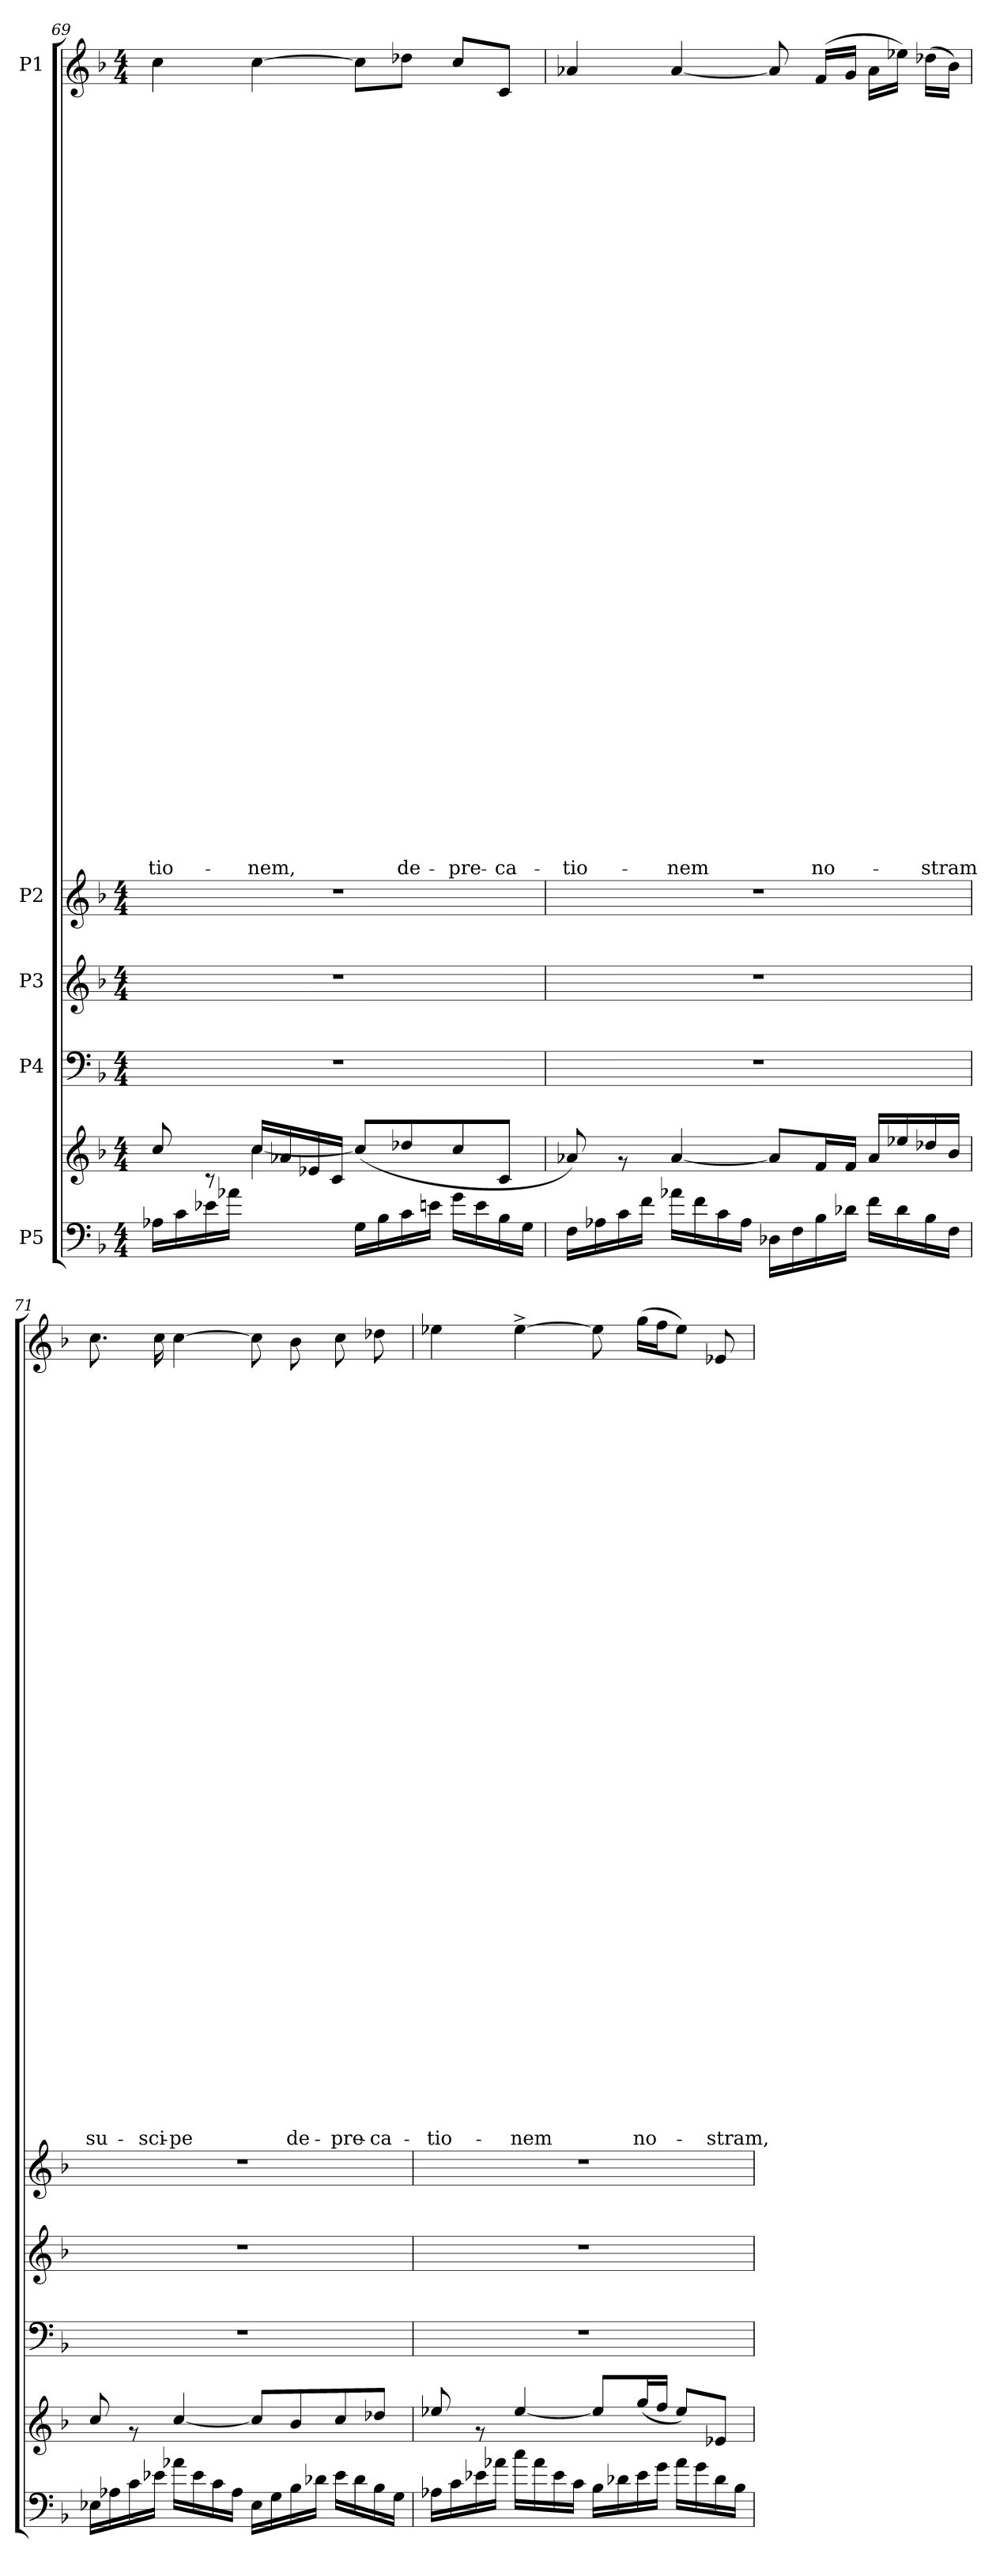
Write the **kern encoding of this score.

**kern	**kern	**kern	**kern	**kern	**kern	**text	**text	**text	**text	**text	**text	**text	**text	**text	**text	**text	**text	**text	**text	**text	**text	**text	**text	**text	**text	**text	**text	**text	**text	**text	**text	**text	**text	**text	**text	**text	**text	**text	**text	**text	**text	**text	**text	**text	**text	**text
*part5	*part5	*part4	*part3	*part2	*part1	*part1	*part1	*part1	*part1	*part1	*part1	*part1	*part1	*part1	*part1	*part1	*part1	*part1	*part1	*part1	*part1	*part1	*part1	*part1	*part1	*part1	*part1	*part1	*part1	*part1	*part1	*part1	*part1	*part1	*part1	*part1	*part1	*part1	*part1	*part1	*part1	*part1	*part1	*part1	*part1	*part1
*staff6	*staff5	*staff4	*staff3	*staff2	*staff1	*staff1	*staff1	*staff1	*staff1	*staff1	*staff1	*staff1	*staff1	*staff1	*staff1	*staff1	*staff1	*staff1	*staff1	*staff1	*staff1	*staff1	*staff1	*staff1	*staff1	*staff1	*staff1	*staff1	*staff1	*staff1	*staff1	*staff1	*staff1	*staff1	*staff1	*staff1	*staff1	*staff1	*staff1	*staff1	*staff1	*staff1	*staff1	*staff1	*staff1	*staff1
*I"P5	*	*I"P4	*I"P3	*I"P2	*I"P1	*	*	*	*	*	*	*	*	*	*	*	*	*	*	*	*	*	*	*	*	*	*	*	*	*	*	*	*	*	*	*	*	*	*	*	*	*	*	*	*	*
!!LO:LB:g=z
*clefF4	*clefG2	*clefF4	*clefG2	*clefG2	*clefG2	*	*	*	*	*	*	*	*	*	*	*	*	*	*	*	*	*	*	*	*	*	*	*	*	*	*	*	*	*	*	*	*	*	*	*	*	*	*	*	*	*
*	*	*	*ITrd7c12	*	*	*	*	*	*	*	*	*	*	*	*	*	*	*	*	*	*	*	*	*	*	*	*	*	*	*	*	*	*	*	*	*	*	*	*	*	*	*	*	*	*	*
*k[b-]	*k[b-]	*k[b-]	*k[b-]	*k[b-]	*k[b-]	*	*	*	*	*	*	*	*	*	*	*	*	*	*	*	*	*	*	*	*	*	*	*	*	*	*	*	*	*	*	*	*	*	*	*	*	*	*	*	*	*
*F:	*F:	*F:	*F:	*F:	*F:	*	*	*	*	*	*	*	*	*	*	*	*	*	*	*	*	*	*	*	*	*	*	*	*	*	*	*	*	*	*	*	*	*	*	*	*	*	*	*	*	*
*M4/4	*M4/4	*M4/4	*M4/4	*M4/4	*M4/4	*	*	*	*	*	*	*	*	*	*	*	*	*	*	*	*	*	*	*	*	*	*	*	*	*	*	*	*	*	*	*	*	*	*	*	*	*	*	*	*	*
=69	=69	=69	=69	=69	=69	=69	=69	=69	=69	=69	=69	=69	=69	=69	=69	=69	=69	=69	=69	=69	=69	=69	=69	=69	=69	=69	=69	=69	=69	=69	=69	=69	=69	=69	=69	=69	=69	=69	=69	=69	=69	=69	=69	=69	=69	=69
*^	*^	*	*	*	*	*	*	*	*	*	*	*	*	*	*	*	*	*	*	*	*	*	*	*	*	*	*	*	*	*	*	*	*	*	*	*	*	*	*	*	*	*	*	*	*	*
!	!	!	!	!	!	!	!	!	!	!	!	!	!	!	!	!	!	!	!	!	!	!	!	!	!	!	!	!	!	!	!	!	!	!	!	!	!	!	!	!	!	!	!	!	!	!	!	!LO:LY:b
16A-i\LL	1ryy	4ryy	8cc/	1r	1r	1r	4cc\	.	.	.	.	.	.	.	.	.	.	.	.	.	.	.	.	.	.	.	.	.	.	.	.	.	.	.	.	.	.	.	.	.	.	.	.	.	.	.	.	-tio-
16c\	.	.	.	.	.	.	.	.	.	.	.	.	.	.	.	.	.	.	.	.	.	.	.	.	.	.	.	.	.	.	.	.	.	.	.	.	.	.	.	.	.	.	.	.	.	.	.	.
16e-i\	.	.	8rc	.	.	.	.	.	.	.	.	.	.	.	.	.	.	.	.	.	.	.	.	.	.	.	.	.	.	.	.	.	.	.	.	.	.	.	.	.	.	.	.	.	.	.	.	.
16a-i\JJ	.	.	.	.	.	.	.	.	.	.	.	.	.	.	.	.	.	.	.	.	.	.	.	.	.	.	.	.	.	.	.	.	.	.	.	.	.	.	.	.	.	.	.	.	.	.	.	.
!	!	!	!	!	!	!	!	!	!	!	!	!	!	!	!	!	!	!	!	!	!	!	!	!	!	!	!	!	!	!	!	!	!	!	!	!	!	!	!	!	!	!	!	!	!	!	!	!LO:LY:b
4ryy	.	16cc/LL	[>4cc\	.	.	.	[>4cc\	.	.	.	.	.	.	.	.	.	.	.	.	.	.	.	.	.	.	.	.	.	.	.	.	.	.	.	.	.	.	.	.	.	.	.	.	.	.	.	.	-nem,
.	.	16a-i/	.	.	.	.	.	.	.	.	.	.	.	.	.	.	.	.	.	.	.	.	.	.	.	.	.	.	.	.	.	.	.	.	.	.	.	.	.	.	.	.	.	.	.	.	.	.
.	.	16e-i/	.	.	.	.	.	.	.	.	.	.	.	.	.	.	.	.	.	.	.	.	.	.	.	.	.	.	.	.	.	.	.	.	.	.	.	.	.	.	.	.	.	.	.	.	.	.
.	.	16c/JJ	.	.	.	.	.	.	.	.	.	.	.	.	.	.	.	.	.	.	.	.	.	.	.	.	.	.	.	.	.	.	.	.	.	.	.	.	.	.	.	.	.	.	.	.	.	.
16G\LL	.	2ryy	(>8cc/L]	.	.	.	8cc\L]	.	.	.	.	.	.	.	.	.	.	.	.	.	.	.	.	.	.	.	.	.	.	.	.	.	.	.	.	.	.	.	.	.	.	.	.	.	.	.	.	.
16B-\	.	.	.	.	.	.	.	.	.	.	.	.	.	.	.	.	.	.	.	.	.	.	.	.	.	.	.	.	.	.	.	.	.	.	.	.	.	.	.	.	.	.	.	.	.	.	.	.
!	!	!	!	!	!	!	!	!	!	!	!	!	!	!	!	!	!	!	!	!	!	!	!	!	!	!	!	!	!	!	!	!	!	!	!	!	!	!	!	!	!	!	!	!	!	!	!	!LO:LY:b
16c\	.	.	8dd-i/	.	.	.	8dd-i\J	.	.	.	.	.	.	.	.	.	.	.	.	.	.	.	.	.	.	.	.	.	.	.	.	.	.	.	.	.	.	.	.	.	.	.	.	.	.	.	.	de-
16en\JJ	.	.	.	.	.	.	.	.	.	.	.	.	.	.	.	.	.	.	.	.	.	.	.	.	.	.	.	.	.	.	.	.	.	.	.	.	.	.	.	.	.	.	.	.	.	.	.	.
!	!	!	!	!	!	!	!	!	!	!	!	!	!	!	!	!	!	!	!	!	!	!	!	!	!	!	!	!	!	!	!	!	!	!	!	!	!	!	!	!	!	!	!	!	!	!	!	!LO:LY:b
16g\LL	.	.	8cc/	.	.	.	8cc/L	.	.	.	.	.	.	.	.	.	.	.	.	.	.	.	.	.	.	.	.	.	.	.	.	.	.	.	.	.	.	.	.	.	.	.	.	.	.	.	.	-pre-
16e\	.	.	.	.	.	.	.	.	.	.	.	.	.	.	.	.	.	.	.	.	.	.	.	.	.	.	.	.	.	.	.	.	.	.	.	.	.	.	.	.	.	.	.	.	.	.	.	.
!	!	!	!	!	!	!	!	!	!	!	!	!	!	!	!	!	!	!	!	!	!	!	!	!	!	!	!	!	!	!	!	!	!	!	!	!	!	!	!	!	!	!	!	!	!	!	!	!LO:LY:b
16B-\	.	.	8c/J	.	.	.	8c/J	.	.	.	.	.	.	.	.	.	.	.	.	.	.	.	.	.	.	.	.	.	.	.	.	.	.	.	.	.	.	.	.	.	.	.	.	.	.	.	.	-ca-
16G\JJ	.	.	.	.	.	.	.	.	.	.	.	.	.	.	.	.	.	.	.	.	.	.	.	.	.	.	.	.	.	.	.	.	.	.	.	.	.	.	.	.	.	.	.	.	.	.	.	.
=70	=70	=70	=70	=70	=70	=70	=70	=70	=70	=70	=70	=70	=70	=70	=70	=70	=70	=70	=70	=70	=70	=70	=70	=70	=70	=70	=70	=70	=70	=70	=70	=70	=70	=70	=70	=70	=70	=70	=70	=70	=70	=70	=70	=70	=70	=70	=70	=70
!	!	!	!	!	!	!	!	!	!	!	!	!	!	!	!	!	!	!	!	!	!	!	!	!	!	!	!	!	!	!	!	!	!	!	!	!	!	!	!	!	!	!	!	!	!	!	!	!LO:LY:b
16F\LL	1ryy	1ryy	8a-i/)	1r	1r	1r	4a-i/	.	.	.	.	.	.	.	.	.	.	.	.	.	.	.	.	.	.	.	.	.	.	.	.	.	.	.	.	.	.	.	.	.	.	.	.	.	.	.	.	-tio-
16A-i\	.	.	.	.	.	.	.	.	.	.	.	.	.	.	.	.	.	.	.	.	.	.	.	.	.	.	.	.	.	.	.	.	.	.	.	.	.	.	.	.	.	.	.	.	.	.	.	.
16c\	.	.	8r	.	.	.	.	.	.	.	.	.	.	.	.	.	.	.	.	.	.	.	.	.	.	.	.	.	.	.	.	.	.	.	.	.	.	.	.	.	.	.	.	.	.	.	.	.
16f\JJ	.	.	.	.	.	.	.	.	.	.	.	.	.	.	.	.	.	.	.	.	.	.	.	.	.	.	.	.	.	.	.	.	.	.	.	.	.	.	.	.	.	.	.	.	.	.	.	.
!	!	!	!	!	!	!	!	!	!	!	!	!	!	!	!	!	!	!	!	!	!	!	!	!	!	!	!	!	!	!	!	!	!	!	!	!	!	!	!	!	!	!	!	!	!	!	!	!LO:LY:b
16a-i\LL	.	.	[>4a-/	.	.	.	[<4a-/	.	.	.	.	.	.	.	.	.	.	.	.	.	.	.	.	.	.	.	.	.	.	.	.	.	.	.	.	.	.	.	.	.	.	.	.	.	.	.	.	-nem
16f\	.	.	.	.	.	.	.	.	.	.	.	.	.	.	.	.	.	.	.	.	.	.	.	.	.	.	.	.	.	.	.	.	.	.	.	.	.	.	.	.	.	.	.	.	.	.	.	.
16c\	.	.	.	.	.	.	.	.	.	.	.	.	.	.	.	.	.	.	.	.	.	.	.	.	.	.	.	.	.	.	.	.	.	.	.	.	.	.	.	.	.	.	.	.	.	.	.	.
16A-\JJ	.	.	.	.	.	.	.	.	.	.	.	.	.	.	.	.	.	.	.	.	.	.	.	.	.	.	.	.	.	.	.	.	.	.	.	.	.	.	.	.	.	.	.	.	.	.	.	.
16D-i\LL	.	.	8a-/L]	.	.	.	8a-/]	.	.	.	.	.	.	.	.	.	.	.	.	.	.	.	.	.	.	.	.	.	.	.	.	.	.	.	.	.	.	.	.	.	.	.	.	.	.	.	.	.
16F\	.	.	.	.	.	.	.	.	.	.	.	.	.	.	.	.	.	.	.	.	.	.	.	.	.	.	.	.	.	.	.	.	.	.	.	.	.	.	.	.	.	.	.	.	.	.	.	.
!	!	!	!	!	!	!	!	!	!	!	!	!	!	!	!	!	!	!	!	!	!	!	!	!	!	!	!	!	!	!	!	!	!	!	!	!	!	!	!	!	!	!	!	!	!	!	!	!LO:LY:b
16B-\	.	.	16f/L	.	.	.	(>16f/LL	.	.	.	.	.	.	.	.	.	.	.	.	.	.	.	.	.	.	.	.	.	.	.	.	.	.	.	.	.	.	.	.	.	.	.	.	.	.	.	.	no-
16d-i\JJ	.	.	16f/JJ	.	.	.	16g/JJ	.	.	.	.	.	.	.	.	.	.	.	.	.	.	.	.	.	.	.	.	.	.	.	.	.	.	.	.	.	.	.	.	.	.	.	.	.	.	.	.	.
16f\LL	.	.	16a-/LL	.	.	.	16a-\LL	.	.	.	.	.	.	.	.	.	.	.	.	.	.	.	.	.	.	.	.	.	.	.	.	.	.	.	.	.	.	.	.	.	.	.	.	.	.	.	.	.
16d-\	.	.	16ee-i/	.	.	.	16ee-i\JJ)	.	.	.	.	.	.	.	.	.	.	.	.	.	.	.	.	.	.	.	.	.	.	.	.	.	.	.	.	.	.	.	.	.	.	.	.	.	.	.	.	.
!	!	!	!	!	!	!	!	!	!	!	!	!	!	!	!	!	!	!	!	!	!	!	!	!	!	!	!	!	!	!	!	!	!	!	!	!	!	!	!	!	!	!	!	!	!	!	!	!LO:LY:b
16B-\	.	.	16dd-i/	.	.	.	(>16dd-i\LL	.	.	.	.	.	.	.	.	.	.	.	.	.	.	.	.	.	.	.	.	.	.	.	.	.	.	.	.	.	.	.	.	.	.	.	.	.	.	.	.	-stram
16F\JJ	.	.	16b-/JJ	.	.	.	16b-\JJ)	.	.	.	.	.	.	.	.	.	.	.	.	.	.	.	.	.	.	.	.	.	.	.	.	.	.	.	.	.	.	.	.	.	.	.	.	.	.	.	.	.
=71	=71	=71	=71	=71	=71	=71	=71	=71	=71	=71	=71	=71	=71	=71	=71	=71	=71	=71	=71	=71	=71	=71	=71	=71	=71	=71	=71	=71	=71	=71	=71	=71	=71	=71	=71	=71	=71	=71	=71	=71	=71	=71	=71	=71	=71	=71	=71	=71
!	!	!	!	!	!	!	!	!	!	!	!	!	!	!	!	!	!	!	!	!	!	!	!	!	!	!	!	!	!	!	!	!	!	!	!	!	!	!	!	!	!	!	!	!	!	!	!	!LO:LY:b
16E-i\LL	1ryy	1ryy	8cc/	1r	1r	1r	8.cc\	.	.	.	.	.	.	.	.	.	.	.	.	.	.	.	.	.	.	.	.	.	.	.	.	.	.	.	.	.	.	.	.	.	.	.	.	.	.	.	.	su-
16A-i\	.	.	.	.	.	.	.	.	.	.	.	.	.	.	.	.	.	.	.	.	.	.	.	.	.	.	.	.	.	.	.	.	.	.	.	.	.	.	.	.	.	.	.	.	.	.	.	.
16c\	.	.	8r	.	.	.	.	.	.	.	.	.	.	.	.	.	.	.	.	.	.	.	.	.	.	.	.	.	.	.	.	.	.	.	.	.	.	.	.	.	.	.	.	.	.	.	.	.
!	!	!	!	!	!	!	!	!	!	!	!	!	!	!	!	!	!	!	!	!	!	!	!	!	!	!	!	!	!	!	!	!	!	!	!	!	!	!	!	!	!	!	!	!	!	!	!	!LO:LY:b
16e-i\JJ	.	.	.	.	.	.	16cc\	.	.	.	.	.	.	.	.	.	.	.	.	.	.	.	.	.	.	.	.	.	.	.	.	.	.	.	.	.	.	.	.	.	.	.	.	.	.	.	.	-sci-
!	!	!	!	!	!	!	!	!	!	!	!	!	!	!	!	!	!	!	!	!	!	!	!	!	!	!	!	!	!	!	!	!	!	!	!	!	!	!	!	!	!	!	!	!	!	!	!	!LO:LY:b
16a-i\LL	.	.	[>4cc/	.	.	.	[>4cc\	.	.	.	.	.	.	.	.	.	.	.	.	.	.	.	.	.	.	.	.	.	.	.	.	.	.	.	.	.	.	.	.	.	.	.	.	.	.	.	.	-pe
16e-\	.	.	.	.	.	.	.	.	.	.	.	.	.	.	.	.	.	.	.	.	.	.	.	.	.	.	.	.	.	.	.	.	.	.	.	.	.	.	.	.	.	.	.	.	.	.	.	.
16c\	.	.	.	.	.	.	.	.	.	.	.	.	.	.	.	.	.	.	.	.	.	.	.	.	.	.	.	.	.	.	.	.	.	.	.	.	.	.	.	.	.	.	.	.	.	.	.	.
16A-\JJ	.	.	.	.	.	.	.	.	.	.	.	.	.	.	.	.	.	.	.	.	.	.	.	.	.	.	.	.	.	.	.	.	.	.	.	.	.	.	.	.	.	.	.	.	.	.	.	.
16E-\LL	.	.	8cc/L]	.	.	.	8cc\]	.	.	.	.	.	.	.	.	.	.	.	.	.	.	.	.	.	.	.	.	.	.	.	.	.	.	.	.	.	.	.	.	.	.	.	.	.	.	.	.	.
16G\	.	.	.	.	.	.	.	.	.	.	.	.	.	.	.	.	.	.	.	.	.	.	.	.	.	.	.	.	.	.	.	.	.	.	.	.	.	.	.	.	.	.	.	.	.	.	.	.
!	!	!	!	!	!	!	!	!	!	!	!	!	!	!	!	!	!	!	!	!	!	!	!	!	!	!	!	!	!	!	!	!	!	!	!	!	!	!	!	!	!	!	!	!	!	!	!	!LO:LY:b
16B-\	.	.	8b-/	.	.	.	8b-\	.	.	.	.	.	.	.	.	.	.	.	.	.	.	.	.	.	.	.	.	.	.	.	.	.	.	.	.	.	.	.	.	.	.	.	.	.	.	.	.	de-
16d-i\JJ	.	.	.	.	.	.	.	.	.	.	.	.	.	.	.	.	.	.	.	.	.	.	.	.	.	.	.	.	.	.	.	.	.	.	.	.	.	.	.	.	.	.	.	.	.	.	.	.
!	!	!	!	!	!	!	!	!	!	!	!	!	!	!	!	!	!	!	!	!	!	!	!	!	!	!	!	!	!	!	!	!	!	!	!	!	!	!	!	!	!	!	!	!	!	!	!	!LO:LY:b
16e-\LL	.	.	8cc/	.	.	.	8cc\	.	.	.	.	.	.	.	.	.	.	.	.	.	.	.	.	.	.	.	.	.	.	.	.	.	.	.	.	.	.	.	.	.	.	.	.	.	.	.	.	-pre-
16d-\	.	.	.	.	.	.	.	.	.	.	.	.	.	.	.	.	.	.	.	.	.	.	.	.	.	.	.	.	.	.	.	.	.	.	.	.	.	.	.	.	.	.	.	.	.	.	.	.
!	!	!	!	!	!	!	!	!	!	!	!	!	!	!	!	!	!	!	!	!	!	!	!	!	!	!	!	!	!	!	!	!	!	!	!	!	!	!	!	!	!	!	!	!	!	!	!	!LO:LY:b
16B-\	.	.	8dd-i/J	.	.	.	8dd-i\	.	.	.	.	.	.	.	.	.	.	.	.	.	.	.	.	.	.	.	.	.	.	.	.	.	.	.	.	.	.	.	.	.	.	.	.	.	.	.	.	-ca-
16G\JJ	.	.	.	.	.	.	.	.	.	.	.	.	.	.	.	.	.	.	.	.	.	.	.	.	.	.	.	.	.	.	.	.	.	.	.	.	.	.	.	.	.	.	.	.	.	.	.	.
!!LO:PB:g=z
=72	=72	=72	=72	=72	=72	=72	=72	=72	=72	=72	=72	=72	=72	=72	=72	=72	=72	=72	=72	=72	=72	=72	=72	=72	=72	=72	=72	=72	=72	=72	=72	=72	=72	=72	=72	=72	=72	=72	=72	=72	=72	=72	=72	=72	=72	=72	=72	=72
!	!	!	!	!	!	!	!	!	!	!	!	!	!	!	!	!	!	!	!	!	!	!	!	!	!	!	!	!	!	!	!	!	!	!	!	!	!	!	!	!	!	!	!	!	!	!	!	!LO:LY:b
16A-i\LL	1ryy	1ryy	8ee-i/	1r	1r	1r	4ee-i\	.	.	.	.	.	.	.	.	.	.	.	.	.	.	.	.	.	.	.	.	.	.	.	.	.	.	.	.	.	.	.	.	.	.	.	.	.	.	.	.	-tio-
16c\	.	.	.	.	.	.	.	.	.	.	.	.	.	.	.	.	.	.	.	.	.	.	.	.	.	.	.	.	.	.	.	.	.	.	.	.	.	.	.	.	.	.	.	.	.	.	.	.
16e-i\	.	.	8r	.	.	.	.	.	.	.	.	.	.	.	.	.	.	.	.	.	.	.	.	.	.	.	.	.	.	.	.	.	.	.	.	.	.	.	.	.	.	.	.	.	.	.	.	.
16a-i\JJ	.	.	.	.	.	.	.	.	.	.	.	.	.	.	.	.	.	.	.	.	.	.	.	.	.	.	.	.	.	.	.	.	.	.	.	.	.	.	.	.	.	.	.	.	.	.	.	.
!	!	!	!	!	!	!	!	!	!	!	!	!	!	!	!	!	!	!	!	!	!	!	!	!	!	!	!	!	!	!	!	!	!	!	!	!	!	!	!	!	!	!	!	!	!	!	!	!LO:LY:b
16cc\LL	.	.	[>4ee-/	.	.	.	[>4ee-^>\	.	.	.	.	.	.	.	.	.	.	.	.	.	.	.	.	.	.	.	.	.	.	.	.	.	.	.	.	.	.	.	.	.	.	.	.	.	.	.	.	-nem
16a-\	.	.	.	.	.	.	.	.	.	.	.	.	.	.	.	.	.	.	.	.	.	.	.	.	.	.	.	.	.	.	.	.	.	.	.	.	.	.	.	.	.	.	.	.	.	.	.	.
16e-\	.	.	.	.	.	.	.	.	.	.	.	.	.	.	.	.	.	.	.	.	.	.	.	.	.	.	.	.	.	.	.	.	.	.	.	.	.	.	.	.	.	.	.	.	.	.	.	.
16c\JJ	.	.	.	.	.	.	.	.	.	.	.	.	.	.	.	.	.	.	.	.	.	.	.	.	.	.	.	.	.	.	.	.	.	.	.	.	.	.	.	.	.	.	.	.	.	.	.	.
16B-\LL	.	.	8ee-/L]	.	.	.	8ee-\]	.	.	.	.	.	.	.	.	.	.	.	.	.	.	.	.	.	.	.	.	.	.	.	.	.	.	.	.	.	.	.	.	.	.	.	.	.	.	.	.	.
16d-i\	.	.	.	.	.	.	.	.	.	.	.	.	.	.	.	.	.	.	.	.	.	.	.	.	.	.	.	.	.	.	.	.	.	.	.	.	.	.	.	.	.	.	.	.	.	.	.	.
!	!	!	!	!	!	!	!	!	!	!	!	!	!	!	!	!	!	!	!	!	!	!	!	!	!	!	!	!	!	!	!	!	!	!	!	!	!	!	!	!	!	!	!	!	!	!	!	!LO:LY:b
16e-\	.	.	(>16gg/L	.	.	.	(>16gg\LL	.	.	.	.	.	.	.	.	.	.	.	.	.	.	.	.	.	.	.	.	.	.	.	.	.	.	.	.	.	.	.	.	.	.	.	.	.	.	.	.	no-
16g\JJ	.	.	16ff/JJ	.	.	.	16ff\J	.	.	.	.	.	.	.	.	.	.	.	.	.	.	.	.	.	.	.	.	.	.	.	.	.	.	.	.	.	.	.	.	.	.	.	.	.	.	.	.	.
16a-\LL	.	.	8ee-/L)	.	.	.	8ee-\J)	.	.	.	.	.	.	.	.	.	.	.	.	.	.	.	.	.	.	.	.	.	.	.	.	.	.	.	.	.	.	.	.	.	.	.	.	.	.	.	.	.
16g\	.	.	.	.	.	.	.	.	.	.	.	.	.	.	.	.	.	.	.	.	.	.	.	.	.	.	.	.	.	.	.	.	.	.	.	.	.	.	.	.	.	.	.	.	.	.	.	.
!	!	!	!	!	!	!	!	!	!	!	!	!	!	!	!	!	!	!	!	!	!	!	!	!	!	!	!	!	!	!	!	!	!	!	!	!	!	!	!	!	!	!	!	!	!	!	!	!LO:LY:b
16d-\	.	.	8e-i/J	.	.	.	8e-i/	.	.	.	.	.	.	.	.	.	.	.	.	.	.	.	.	.	.	.	.	.	.	.	.	.	.	.	.	.	.	.	.	.	.	.	.	.	.	.	.	-stram,
16B-\JJ	.	.	.	.	.	.	.	.	.	.	.	.	.	.	.	.	.	.	.	.	.	.	.	.	.	.	.	.	.	.	.	.	.	.	.	.	.	.	.	.	.	.	.	.	.	.	.	.
*v	*v	*	*	*	*	*	*	*	*	*	*	*	*	*	*	*	*	*	*	*	*	*	*	*	*	*	*	*	*	*	*	*	*	*	*	*	*	*	*	*	*	*	*	*	*	*	*	*
*	*v	*v	*	*	*	*	*	*	*	*	*	*	*	*	*	*	*	*	*	*	*	*	*	*	*	*	*	*	*	*	*	*	*	*	*	*	*	*	*	*	*	*	*	*	*	*	*
=	=	=	=	=	=	=	=	=	=	=	=	=	=	=	=	=	=	=	=	=	=	=	=	=	=	=	=	=	=	=	=	=	=	=	=	=	=	=	=	=	=	=	=	=	=	=
*-	*-	*-	*-	*-	*-	*-	*-	*-	*-	*-	*-	*-	*-	*-	*-	*-	*-	*-	*-	*-	*-	*-	*-	*-	*-	*-	*-	*-	*-	*-	*-	*-	*-	*-	*-	*-	*-	*-	*-	*-	*-	*-	*-	*-	*-	*-
